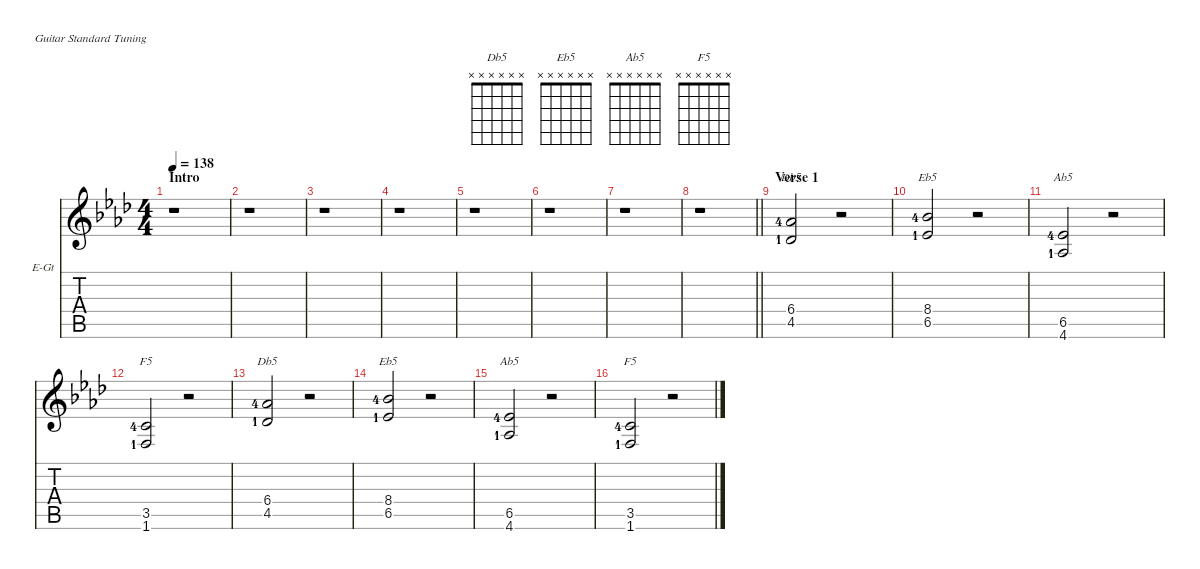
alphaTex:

\defaultSystemsLayout 4
\hideDynamics
\bracketExtendMode nobrackets
\firstSystemTrackNameOrientation horizontal
\otherSystemsTrackNameOrientation horizontal
\track ("power chords 04 UNUSED" "E-Gt") {instrument electricguitarclean}
\staff {score tabs}
\tuning (E4 B3 G3 D3 A2 E2)
\chord ("Db5" x x x x x x)
\chord ("Eb5" x x x x x x)
\chord ("Ab5" x x x x x x)
\chord ("F5" x x x x x x)
\ts (4 4)
\section ("" "Intro")
\tempo 138
\clef g2
\scale
0.441441
\ks ab
r.1{dy mf instrument electricguitarclean} |
\scale
0.186186 r.1 |
\scale
0.186186 r.1 |
\scale
0.186186 r.1 |
\scale
0.25 r.1 |
\scale
0.25 r.1 |
\scale
0.25 r.1 |
\scale
0.25
\barLineRight lightlight
r.1 |
\section ("" "Verse 1")
\scale
0.25 (4.5{lf 2 acc b} 6.4{lf 5 acc b}).2{ch "Db5"} r.2 |
\scale
0.25 (6.5{lf 2 acc b} 8.4{lf 5 acc b}).2{ch "Eb5"} r.2 |
\scale
0.25 (4.6{lf 2 acc b} 6.5{lf 5 acc b}).2{ch "Ab5"} r.2 |
\scale
0.25 (1.6{lf 2 acc forcenatural} 3.5{lf 5 acc forcenatural}).2{ch "F5"} r.2 |
\scale
0.25 (4.5{lf 2 acc b} 6.4{lf 5 acc b}).2{ch "Db5"} r.2 |
\scale
0.25 (6.5{lf 2 acc b} 8.4{lf 5 acc b}).2{ch "Eb5"} r.2 |
\scale
0.25 (4.6{lf 2 acc b} 6.5{lf 5 acc b}).2{ch "Ab5"} r.2 |
\scale
0.25 (1.6{lf 2 acc forcenatural} 3.5{lf 5 acc forcenatural}).2{ch "F5"} r.2
